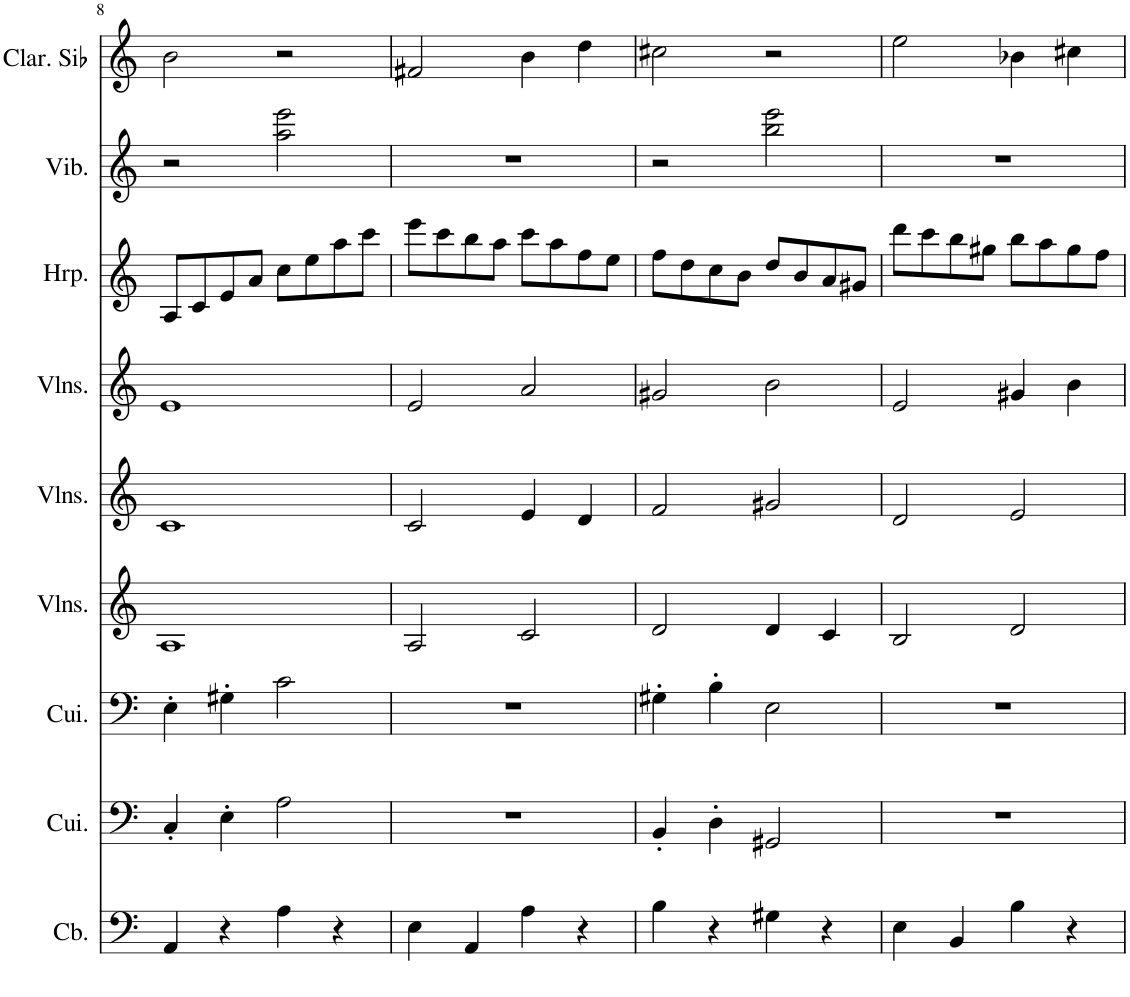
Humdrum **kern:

**kern	**kern	**kern	**kern	**kern	**kern	**kern	**kern	**kern
*part9	*part8	*part7	*part6	*part5	*part4	*part3	*part2	*part1
*staff9	*staff8	*staff7	*staff6	*staff5	*staff4	*staff3	*staff2	*staff1
*I"Contrebasse	*I"Cuivres	*I"Cuivres	*I"Violons	*I"Violons	*I"Violons	*I"Harpe	*I"Vibraphone	*I"Clarinette en Sib, Timid
*I'Cb.	*I'Cui.	*I'Cui.	*I'Vlns.	*I'Vlns.	*I'Vlns.	*I'Hrp.	*I'Vib.	*I'Clar. Sib
!!LO:PB:g=z
*clefF4	*clefF4	*clefF4	*clefG2	*clefG2	*clefG2	*clefG2	*clefG2	*clefG2
*Trd7c12	*	*	*	*	*	*	*	*Trd1c2
*k[]	*k[]	*k[]	*k[]	*k[]	*k[]	*k[]	*k[]	*k[]
*M4/4	*M4/4	*M4/4	*M4/4	*M4/4	*M4/4	*M4/4	*M4/4	*M4/4
=8	=8	=8	=8	=8	=8	=8	=8	=8
4AA/	4C'/	4E'\	1A	1c	1e	8A/L	2r	2b\
.	.	.	.	.	.	8c/	.	.
4r	4E'\	4G#X'\	.	.	.	8e/	.	.
.	.	.	.	.	.	8a/J	.	.
4A\	2A\	2c\	.	.	.	8cc\L	2aa\ 2eee\	2r
.	.	.	.	.	.	8ee\	.	.
4r	.	.	.	.	.	8aa\	.	.
.	.	.	.	.	.	8ccc\J	.	.
=9	=9	=9	=9	=9	=9	=9	=9	=9
4E\	1r	1r	2A/	2c/	2e/	8eee\L	1r	2f#X/
.	.	.	.	.	.	8ccc\	.	.
4AA/	.	.	.	.	.	8bb\	.	.
.	.	.	.	.	.	8aa\J	.	.
4A\	.	.	2c/	4e/	2a/	8ccc\L	.	4b\
.	.	.	.	.	.	8aa\	.	.
4r	.	.	.	4d/	.	8ff\	.	4dd\
.	.	.	.	.	.	8ee\J	.	.
=10	=10	=10	=10	=10	=10	=10	=10	=10
4B\	4BB'/	4G#X'\	2d/	2f/	2g#X/	8ff\L	2r	2cc#X\
.	.	.	.	.	.	8dd\	.	.
4r	4D'\	4B'\	.	.	.	8cc\	.	.
.	.	.	.	.	.	8b\J	.	.
4G#X\	2GG#X/	2E\	4d/	2g#X/	2b\	8dd/L	2bb\ 2eee\	2r
.	.	.	.	.	.	8b/	.	.
4r	.	.	4c/	.	.	8a/	.	.
.	.	.	.	.	.	8g#X/J	.	.
=11	=11	=11	=11	=11	=11	=11	=11	=11
4E\	1r	1r	2B/	2d/	2e/	8ddd\L	1r	2ee\
.	.	.	.	.	.	8ccc\	.	.
4BB/	.	.	.	.	.	8bb\	.	.
.	.	.	.	.	.	8gg#X\J	.	.
4B\	.	.	2d/	2e/	4g#X/	8bb\L	.	4b-X\
.	.	.	.	.	.	8aa\	.	.
4r	.	.	.	.	4b\	8gg#\	.	4cc#X\
.	.	.	.	.	.	8ff\J	.	.
=	=	=	=	=	=	=	=	=
*-	*-	*-	*-	*-	*-	*-	*-	*-
